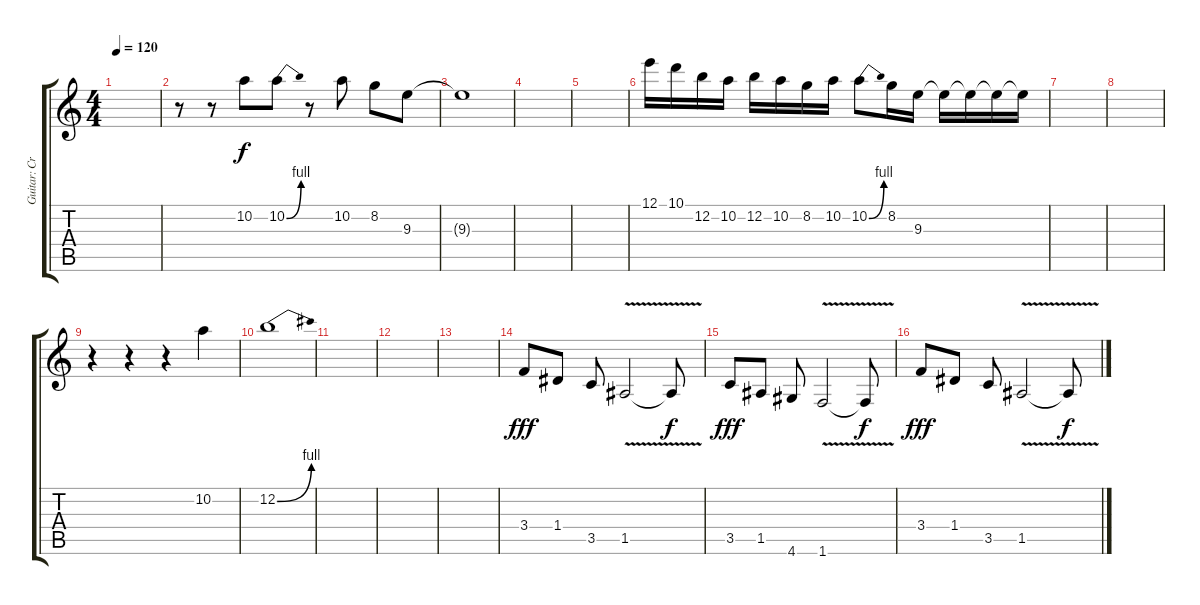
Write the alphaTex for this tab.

\track ("Guitar: Criss Oliva [Lead]" "Guitar: Cr") {instrument overdrivenguitar}
\staff {score tabs}
\tuning (E4 B3 G3 D3 A2 E2) {hide}
\ts (4 4)
\tempo 120
\clef g2
\ks c
|
r.8 r.8 10.2.8{dy f} 10.2{be (bend 0 0 60 4)}.8 r.8 10.2.8 8.2.8 9.3.8 |
9.3{t}.1 |
|
|
12.1.16 10.1.16 12.2.16 10.2.16 12.2.16 10.2.16 8.2.16 10.2.16 10.2{be (bend 0 0 60 4)}.8 8.2.16 9.3.16 9.3{t}.16 9.3{t}.16 9.3{t}.16 9.3{t}.16 |
|
|
r.4 r.4 r.4 10.2.4 |
12.2{be (bend 0 0 60 4)}.1 |
|
|
|
3.4.8{dy fff} 1.4.8 3.5.8 1.5{v}.2 1.5{t}.8{dy f} |
3.5.8{dy fff} 1.5.8 4.6.8 1.6{v}.2 1.6{t}.8{dy f} |
3.4.8{dy fff} 1.4.8 3.5.8 1.5{v}.2 1.5{t}.8{dy f}
